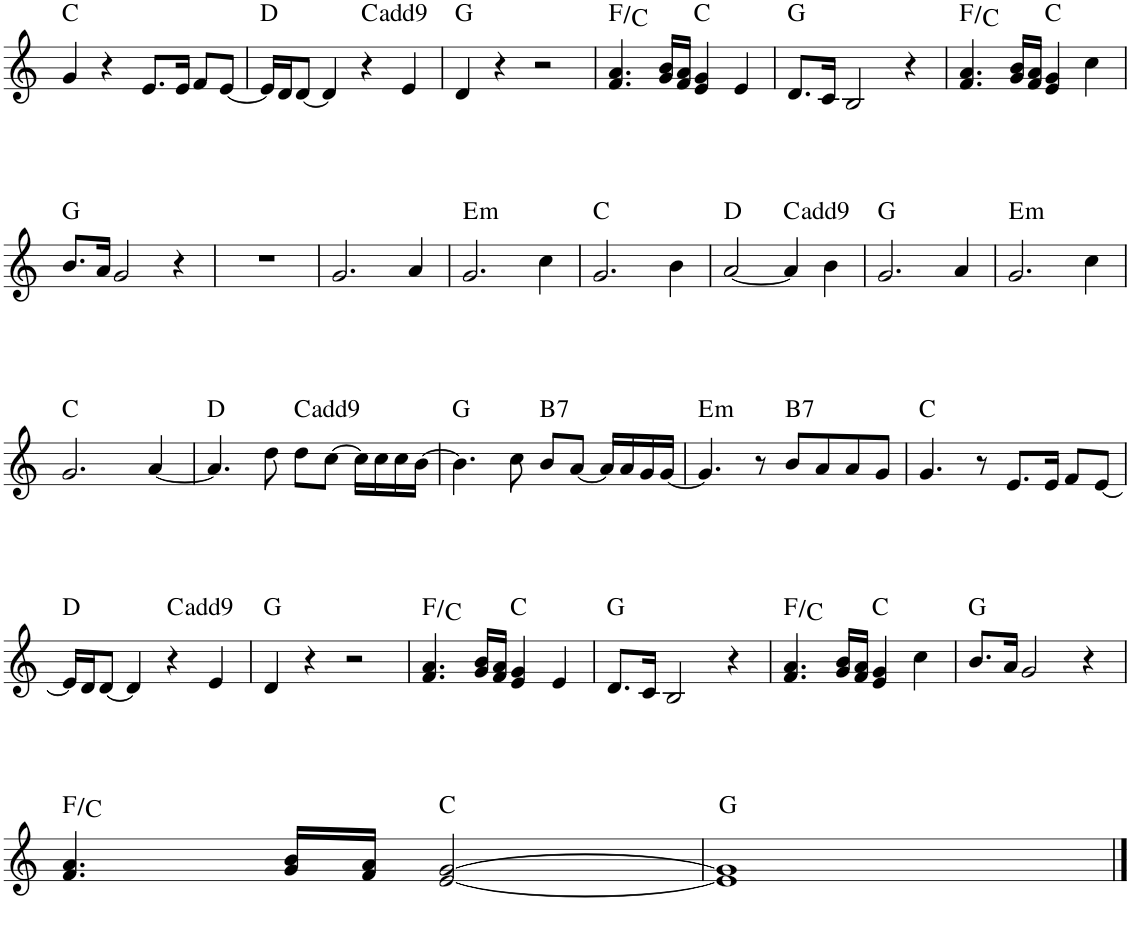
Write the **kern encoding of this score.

**kern	**harte
*part1	*part1
*staff1	*
*I"Piano	*
*I'Pno.	*
!!LO:PB:g=z
*clefG2	*
*k[]	*
*M4/4	*
=50	=50
4g/	C:maj
4r	.
8.e/L	.
16e/Jk	.
8f/L	.
[8e/J	.
=51	=51
16e/LL]	D:maj
16d/J	.
[8d/J	.
4d/]	.
4r	C:maj(9)
4e/	.
=52	=52
4d/	G:maj
4r	.
2r	.
=53	=53
4.f/ 4.a/	F:maj/5
16g/ 16b/LL	.
16f/ 16a/JJ	.
4e/ 4g/	C:maj
4e/	.
=54	=54
8.d/L	G:maj
16c/Jk	.
2B/	.
4r	.
=55	=55
4.f/ 4.a/	F:maj/5
16g/ 16b/LL	.
16f/ 16a/JJ	.
4e/ 4g/	C:maj
4cc\	.
!!LO:LB:g=z
=56	=56
8.b/L	G:maj
16a/Jk	.
2g/	.
4r	.
=57	=57
1r	.
=58	=58
2.g/	.
4a/	.
=59	=59
!	!LO:H:kt=m
2.g/	E:min
4cc\	.
=60	=60
2.g/	C:maj
4b\	.
=61	=61
[2a/	D:maj
4a/]	C:maj(9)
4b\	.
=62	=62
2.g/	G:maj
4a/	.
=63	=63
!	!LO:H:kt=m
2.g/	E:min
4cc\	.
!!LO:LB:g=z
=64	=64
2.g/	C:maj
[4a/	.
=65	=65
4.a/]	D:maj
8dd\	.
8dd\L	C:maj(9)
[8cc\J	.
16cc\LL]	.
16cc\	.
16cc\	.
[16b\JJ	.
=66	=66
4.b\]	G:maj
8cc\	.
!	!LO:H:kt=7
8b/L	B:7
[8a/J	.
16a/LL]	.
16a/	.
16g/	.
[16g/JJ	.
=67	=67
!	!LO:H:kt=m
4.g/]	E:min
8r	.
!	!LO:H:kt=7
8b/L	B:7
8a/	.
8a/	.
8g/J	.
=68	=68
4.g/	C:maj
8r	.
8.e/L	.
16e/Jk	.
8fn/L	.
[8e/J	.
!!LO:LB:g=z
=69	=69
16e/LL]	D:maj
16d/J	.
[8d/J	.
4d/]	.
4r	C:maj(9)
4e/	.
=70	=70
4d/	G:maj
4r	.
2r	.
=71	=71
4.f/ 4.a/	F:maj/5
16g/ 16b/LL	.
16f/ 16a/JJ	.
4e/ 4g/	C:maj
4e/	.
=72	=72
8.d/L	G:maj
16c/Jk	.
2B/	.
4r	.
=73	=73
4.f/ 4.a/	F:maj/5
16g/ 16b/LL	.
16f/ 16a/JJ	.
4e/ 4g/	C:maj
4cc\	.
=74	=74
8.b/L	G:maj
16a/Jk	.
2g/	.
4r	.
!!LO:LB:g=z
=75	=75
4.f/ 4.a/	F:maj/5
16g/ 16b/LL	.
16f/ 16a/JJ	.
[2e/ [2g/	C:maj
=76	=76
1e] 1g]	G:maj
==	==
*-	*-
